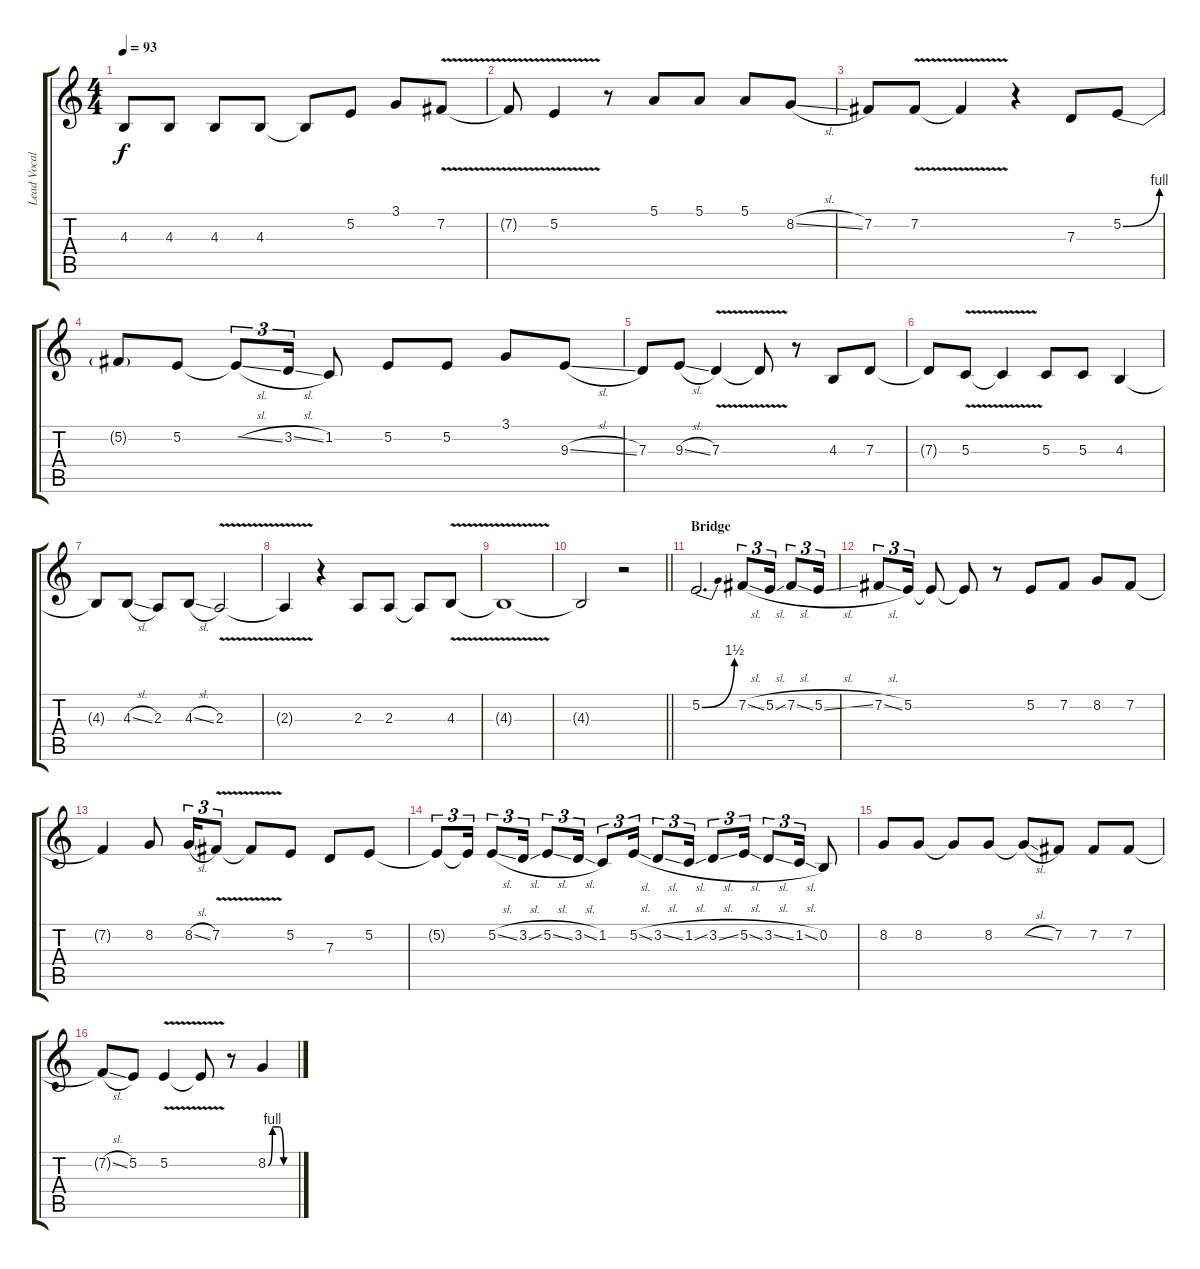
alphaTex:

\track ("Lead Vocals" "Lead Vocal") {instrument tenorsax}
\staff {score tabs}
\tuning (E4 B3 G3 D3 A2 E2) {hide}
\ts (4 4)
\tempo 93
\clef g2
\ks c
4.3.8{dy f} 4.3.8 4.3.8 4.3.8 4.3{t}.8 5.2.8 3.1.8 7.2{v}.8 |
7.2{t}.8 5.2{v}.4 r.8 5.1.8 5.1.8 5.1.8 8.2{sl}.8 |
7.2.8 7.2{v}.8 7.2{t}.4 r.4 7.3.8 5.2{be (bend 0 0 60 4)}.8 |
5.2{t}.8 5.2.8 5.2{sl t}.8{tu (3 2)} 3.2{sl}.16{tu (3 2)} 1.2.8 5.2.8 5.2.8 3.1.8 9.3{sl}.8 |
7.3.8 9.3{sl}.8 7.3{v}.4 7.3{t}.8 r.8 4.3.8 7.3.8 |
7.3{t}.8 5.3{v}.8 5.3{t}.4 5.3.8 5.3.8 4.3.4 |
4.3{t}.8 4.3{sl}.8 2.3.8 4.3{sl}.8 2.3{v}.2 |
2.3{t}.4 r.4 2.3.8 2.3.8 2.3{t}.8 4.3{v}.8 |
4.3{t}.1 |
\barLineRight lightlight
4.3{t}.2 r.2 |
\section ("" "Bridge")
5.2{be (bend 0 0 60 6)}.2{d} 7.2{sl}.8{tu (3 2)} 5.2{sl}.16{tu (3 2)} 7.2{sl}.8{tu (3 2)} 5.2{sl}.16{tu (3 2)} |
7.2{sl}.8{tu (3 2)} 5.2.16{tu (3 2)} 5.2{t}.8 5.2{t}.8 r.8 5.2.8 7.2.8 8.2.8 7.2.8 |
7.2{t}.4 8.2.8 8.2{sl}.16{tu (3 2)} 7.2{v}.8{tu (3 2)} 7.2{t}.8 5.2.8 7.3.8 5.2.8 |
5.2{t}.8{tu (3 2)} 5.2{t}.16{tu (3 2)} 5.2{sl}.8{tu (3 2)} 3.2{sl}.16{tu (3 2)} 5.2{sl}.8{tu (3 2)} 3.2{sl}.16{tu (3 2)} 1.2.8{tu (3 2)} 5.2{sl}.16{tu (3 2)} 3.2{sl}.8{tu (3 2)} 1.2{sl}.16{tu (3 2)} 3.2{sl}.8{tu (3 2)} 5.2{sl}.16{tu (3 2)} 3.2{sl}.8{tu (3 2)} 1.2{sl}.16{tu (3 2)} 0.2.8 |
8.2.8 8.2.8 8.2{t}.8 8.2.8 8.2{sl t}.8 7.2.8 7.2.8 7.2.8 |
7.2{sl t}.8 5.2.8 5.2{v}.4 5.2{t}.8 r.8 8.2{be (custom 0 0 10 4 20 4 25 4 35 0 60 0)}.4
